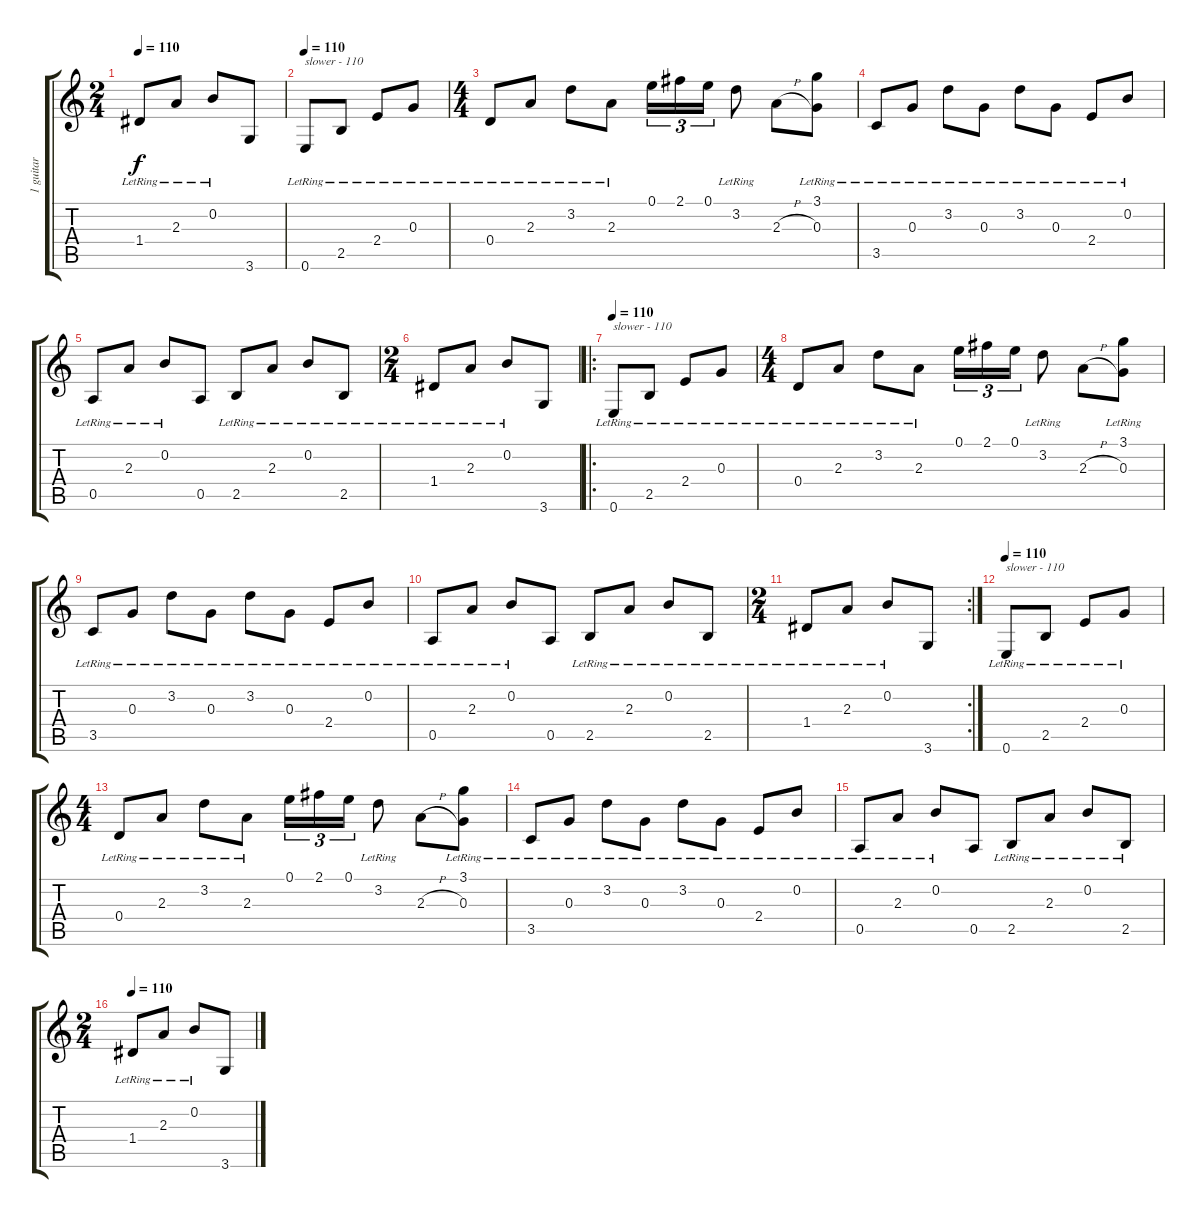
\track ("1 guitar" "1 guitar") {instrument overdrivenguitar}
\staff {score tabs}
\tuning (E4 B3 G3 D3 A2 E2) {hide}
\ts (2 4)
\tempo 110
\clef g2
\ks c
1.4{lr}.8{dy f} 2.3{lr}.8 0.2{lr}.8 3.6.8 |
\tempo 110
0.6{lr}.8{txt "slower - 110" volume 12 balance 8 instrument acousticguitarsteel} 2.5{lr}.8 2.4{lr}.8 0.3{lr}.8 |
\ts (4 4)
0.4{lr}.8 2.3{lr}.8 3.2{lr}.8 2.3{lr}.8 0.1.16{tu (3 2)} 2.1.16{tu (3 2)} 0.1.16{tu (3 2)} 3.2{lr}.8 2.3{h}.8 (3.1{lr} 0.3{lr}).8 |
3.5{lr}.8 0.3{lr}.8 3.2{lr}.8 0.3{lr}.8 3.2{lr}.8 0.3{lr}.8 2.4{lr}.8 0.2{lr}.8 |
0.5{lr}.8 2.3{lr}.8 0.2{lr}.8 0.5.8 2.5{lr}.8 2.3{lr}.8 0.2{lr}.8 2.5{lr}.8 |
\ts (2 4)
1.4{lr}.8 2.3{lr}.8 0.2{lr}.8 3.6.8 |
\ro
\tempo 110
0.6{lr}.8{txt "slower - 110" volume 12 balance 8 instrument acousticguitarsteel} 2.5{lr}.8 2.4{lr}.8 0.3{lr}.8 |
\ts (4 4)
0.4{lr}.8 2.3{lr}.8 3.2{lr}.8 2.3{lr}.8 0.1.16{tu (3 2)} 2.1.16{tu (3 2)} 0.1.16{tu (3 2)} 3.2{lr}.8 2.3{h}.8 (3.1{lr} 0.3{lr}).8 |
3.5{lr}.8 0.3{lr}.8 3.2{lr}.8 0.3{lr}.8 3.2{lr}.8 0.3{lr}.8 2.4{lr}.8 0.2{lr}.8 |
0.5{lr}.8 2.3{lr}.8 0.2{lr}.8 0.5.8 2.5{lr}.8 2.3{lr}.8 0.2{lr}.8 2.5{lr}.8 |
\rc 2
\ts (2 4)
1.4{lr}.8 2.3{lr}.8 0.2{lr}.8 3.6.8 |
\tempo 110
0.6{lr}.8{txt "slower - 110" volume 12 balance 8 instrument acousticguitarsteel} 2.5{lr}.8 2.4{lr}.8 0.3{lr}.8 |
\ts (4 4)
0.4{lr}.8 2.3{lr}.8 3.2{lr}.8 2.3{lr}.8 0.1.16{tu (3 2)} 2.1.16{tu (3 2)} 0.1.16{tu (3 2)} 3.2{lr}.8 2.3{h}.8 (3.1{lr} 0.3{lr}).8 |
3.5{lr}.8 0.3{lr}.8 3.2{lr}.8 0.3{lr}.8 3.2{lr}.8 0.3{lr}.8 2.4{lr}.8 0.2{lr}.8 |
0.5{lr}.8 2.3{lr}.8 0.2{lr}.8 0.5.8 2.5{lr}.8 2.3{lr}.8 0.2{lr}.8 2.5{lr}.8 |
\ts (2 4)
\tempo 110
1.4{lr}.8 2.3{lr}.8 0.2{lr}.8 3.6.8
